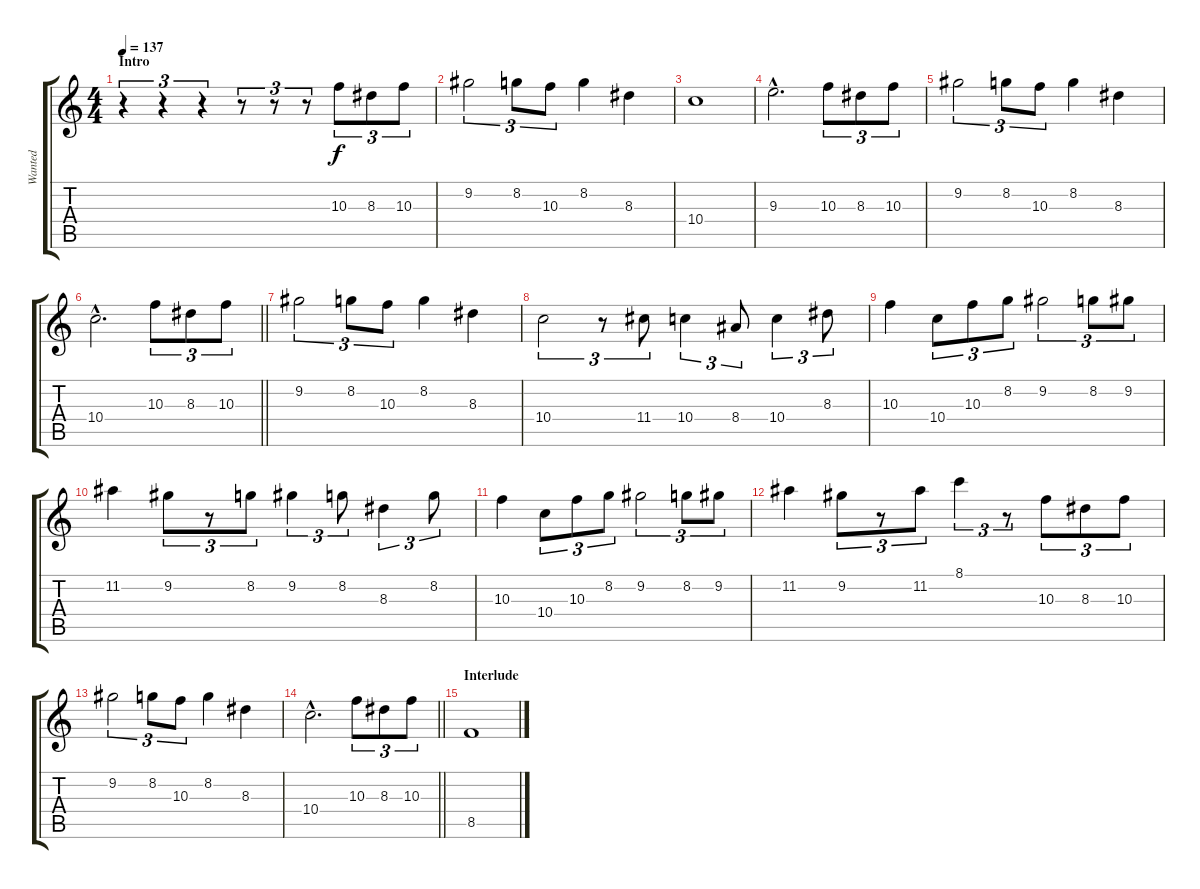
\track ("Wanted" "Wanted") {instrument distortionguitar}
\staff {score tabs}
\tuning (E4 B3 G3 D3 A2 E2) {hide}
\ts (4 4)
\section ("" "Intro")
\tempo 137
\clef g2
\ks c
r.4{tu (3 2) dy f instrument distortionguitar} r.4{tu (3 2)} r.4{tu (3 2)} r.8{tu (3 2)} r.8{tu (3 2)} r.8{tu (3 2)} 10.3.8{tu (3 2)} 8.3.8{tu (3 2)} 10.3.8{tu (3 2)} |
9.2.2{tu (3 2)} 8.2.8{tu (3 2)} 10.3.8{tu (3 2)} 8.2.4 8.3.4 |
10.4.1 |
9.3{hac}.2{d} 10.3.8{tu (3 2)} 8.3.8{tu (3 2)} 10.3.8{tu (3 2)} |
9.2.2{tu (3 2)} 8.2.8{tu (3 2)} 10.3.8{tu (3 2)} 8.2.4 8.3.4 |
\barLineRight lightlight
10.4{hac}.2{d} 10.3.8{tu (3 2)} 8.3.8{tu (3 2)} 10.3.8{tu (3 2)} |
\section ("" "")
9.2.2{tu (3 2)} 8.2.8{tu (3 2)} 10.3.8{tu (3 2)} 8.2.4 8.3.4 |
10.4.2{tu (3 2)} r.8{tu (3 2)} 11.4.8{tu (3 2)} 10.4.4{tu (3 2)} 8.4.8{tu (3 2)} 10.4.4{tu (3 2)} 8.3.8{tu (3 2)} |
10.3.4 10.4.8{tu (3 2)} 10.3.8{tu (3 2)} 8.2.8{tu (3 2)} 9.2.2{tu (3 2)} 8.2.8{tu (3 2)} 9.2.8{tu (3 2)} |
11.2.4 9.2.8{tu (3 2)} r.8{tu (3 2)} 8.2.8{tu (3 2)} 9.2.4{tu (3 2)} 8.2.8{tu (3 2)} 8.3.4{tu (3 2)} 8.2.8{tu (3 2)} |
10.3.4 10.4.8{tu (3 2)} 10.3.8{tu (3 2)} 8.2.8{tu (3 2)} 9.2.2{tu (3 2)} 8.2.8{tu (3 2)} 9.2.8{tu (3 2)} |
11.2.4 9.2.8{tu (3 2)} r.8{tu (3 2)} 11.2.8{tu (3 2)} 8.1.4{tu (3 2)} r.8{tu (3 2)} 10.3.8{tu (3 2)} 8.3.8{tu (3 2)} 10.3.8{tu (3 2)} |
9.2.2{tu (3 2)} 8.2.8{tu (3 2)} 10.3.8{tu (3 2)} 8.2.4 8.3.4 |
\barLineRight lightlight
10.4{hac}.2{d} 10.3.8{tu (3 2)} 8.3.8{tu (3 2)} 10.3.8{tu (3 2)} |
\section ("" "Interlude")
8.5.1
